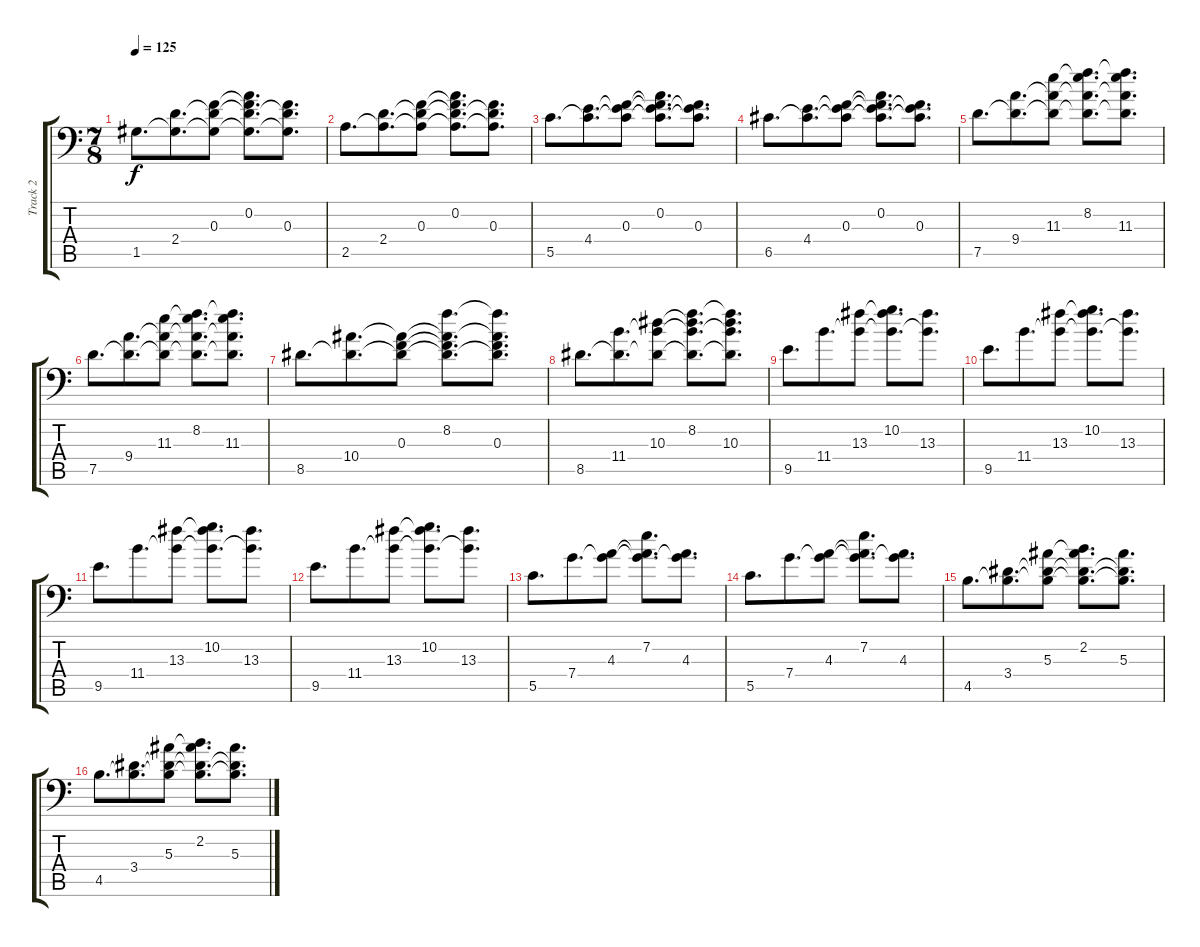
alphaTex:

\track ("Track 2" "Track 2") {instrument electricguitarclean}
\staff {score tabs}
\tuning (D4 A3 F3 C3 G2 G1) {hide}
\ts (7 8)
\tempo 125
\clef f4
\ks c
1.5.8{d dy f} (2.4 1.5{t}).8{d} (0.3 2.4{t} 1.5{t}).8 (0.2 0.3{t} 2.4{t} 1.5{t}).8{d} (0.3 2.4{t} 1.5{t}).8{d} |
2.5.8{d} (2.4 2.5{t}).8{d} (0.3 2.4{t} 2.5{t}).8 (0.2 0.3{t} 2.4{t} 2.5{t}).8{d} (0.3 2.4{t} 2.5{t}).8{d} |
5.5.8{d} (4.4 5.5{t}).8{d} (0.3 4.4{t} 5.5{t}).8 (0.2 0.3{t} 4.4{t} 5.5{t}).8{d} (0.3 4.4{t} 5.5{t}).8{d} |
6.5.8{d} (4.4 6.5{t}).8{d} (0.3 4.4{t} 6.5{t}).8 (0.2 0.3{t} 4.4{t} 6.5{t}).8{d} (0.3 4.4{t} 6.5{t}).8{d} |
7.5.8{d} (9.4 7.5{t}).8{d} (11.3 9.4{t} 7.5{t}).8 (8.2 11.3{t} 9.4{t} 7.5{t}).8{d} (8.2{t} 11.3 9.4{t} 7.5{t}).8{d} |
7.5.8{d} (9.4 7.5{t}).8{d} (11.3 9.4{t} 7.5{t}).8 (8.2 11.3{t} 9.4{t} 7.5{t}).8{d} (8.2{t} 11.3 9.4{t} 7.5{t}).8{d} |
8.5.8{d} (10.4 8.5{t}).8{d} (0.3 10.4{t} 8.5{t}).8 (8.2 0.3{t} 10.4{t} 8.5{t}).8{d} (8.2{t} 0.3 10.4{t} 8.5{t}).8{d} |
8.5.8{d} (11.4 8.5{t}).8{d} (10.3 11.4{t} 8.5{t}).8 (8.2 10.3{t} 11.4{t} 8.5{t}).8{d} (8.2{t} 10.3 11.4{t} 8.5{t}).8{d} |
9.5.8{d} 11.4.8{d} (13.3 11.4{t}).8 (10.2 13.3{t} 11.4{t}).8{d} (13.3 11.4{t}).8{d} |
9.5.8{d} 11.4.8{d} (13.3 11.4{t}).8 (10.2 13.3{t} 11.4{t}).8{d} (13.3 11.4{t}).8{d} |
9.5.8{d} 11.4.8{d} (13.3 11.4{t}).8 (10.2 13.3{t} 11.4{t}).8{d} (13.3 11.4{t}).8{d} |
9.5.8{d} 11.4.8{d} (13.3 11.4{t}).8 (10.2 13.3{t} 11.4{t}).8{d} (13.3 11.4{t}).8{d} |
5.5.8{d} 7.4.8{d} (4.3 7.4{t}).8 (7.2 4.3{t} 7.4{t}).8{d} (4.3 7.4{t}).8{d} |
5.5.8{d} 7.4.8{d} (4.3 7.4{t}).8 (7.2 4.3{t} 7.4{t}).8{d} (4.3 7.4{t}).8{d} |
4.5.8{d} (3.4 4.5{t}).8{d} (5.3 3.4{t} 4.5{t}).8 (2.2 5.3{t} 3.4{t} 4.5{t}).8{d} (5.3 3.4{t} 4.5{t}).8{d} |
4.5.8{d} (3.4 4.5{t}).8{d} (5.3 3.4{t} 4.5{t}).8 (2.2 5.3{t} 3.4{t} 4.5{t}).8{d} (5.3 3.4{t} 4.5{t}).8{d}
